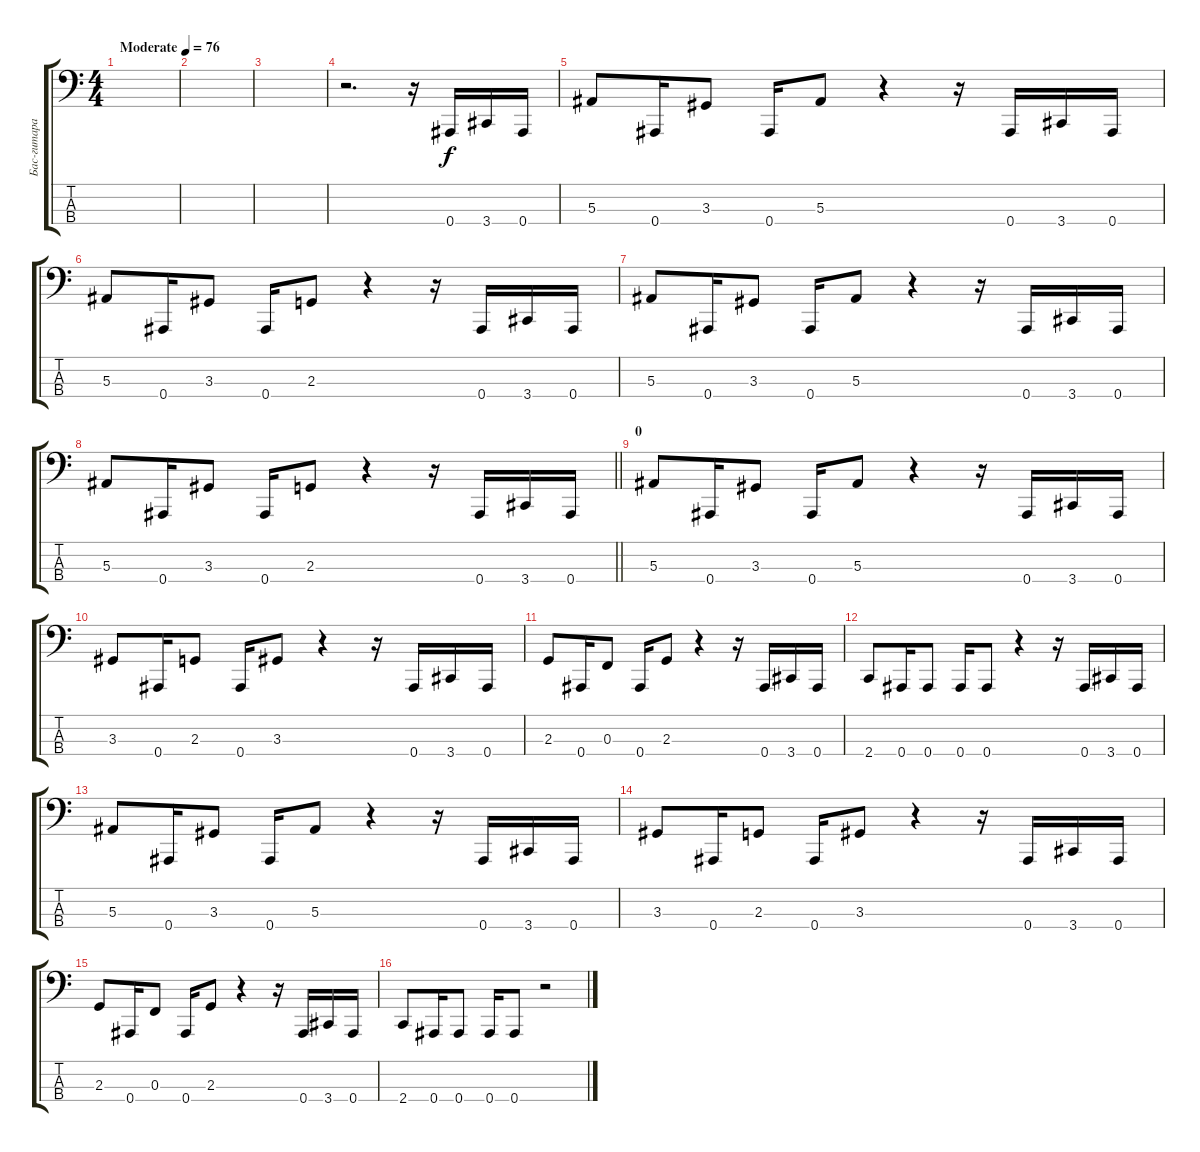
\track ("Бас-гитара" "Бас-гитара") {instrument electricbasspick}
\staff {score tabs}
\tuning (Eb2 Bb1 F1 Bb0) {hide}
\ts (4 4)
\tempo (76 "Moderate")
\clef f4
\ks c
|
|
|
r.2{d} r.16 0.4.16 3.4.16 0.4.16 |
5.3.8 0.4.16 3.3.8 0.4.16 5.3.8 r.4 r.16 0.4.16 3.4.16 0.4.16 |
5.3.8 0.4.16 3.3.8 0.4.16 2.3.8 r.4 r.16 0.4.16 3.4.16 0.4.16 |
5.3.8 0.4.16 3.3.8 0.4.16 5.3.8 r.4 r.16 0.4.16 3.4.16 0.4.16 |
\barLineRight lightlight
5.3.8 0.4.16 3.3.8 0.4.16 2.3.8 r.4 r.16 0.4.16 3.4.16 0.4.16 |
\section ("" "0")
5.3.8 0.4.16 3.3.8 0.4.16 5.3.8 r.4 r.16 0.4.16 3.4.16 0.4.16 |
3.3.8 0.4.16 2.3.8 0.4.16 3.3.8 r.4 r.16 0.4.16 3.4.16 0.4.16 |
2.3.8 0.4.16 0.3.8 0.4.16 2.3.8 r.4 r.16 0.4.16 3.4.16 0.4.16 |
2.4.8 0.4.16 0.4.8 0.4.16 0.4.8 r.4 r.16 0.4.16 3.4.16 0.4.16 |
5.3.8 0.4.16 3.3.8 0.4.16 5.3.8 r.4 r.16 0.4.16 3.4.16 0.4.16 |
3.3.8 0.4.16 2.3.8 0.4.16 3.3.8 r.4 r.16 0.4.16 3.4.16 0.4.16 |
2.3.8 0.4.16 0.3.8 0.4.16 2.3.8 r.4 r.16 0.4.16 3.4.16 0.4.16 |
2.4.8 0.4.16 0.4.8 0.4.16 0.4.8 r.2
